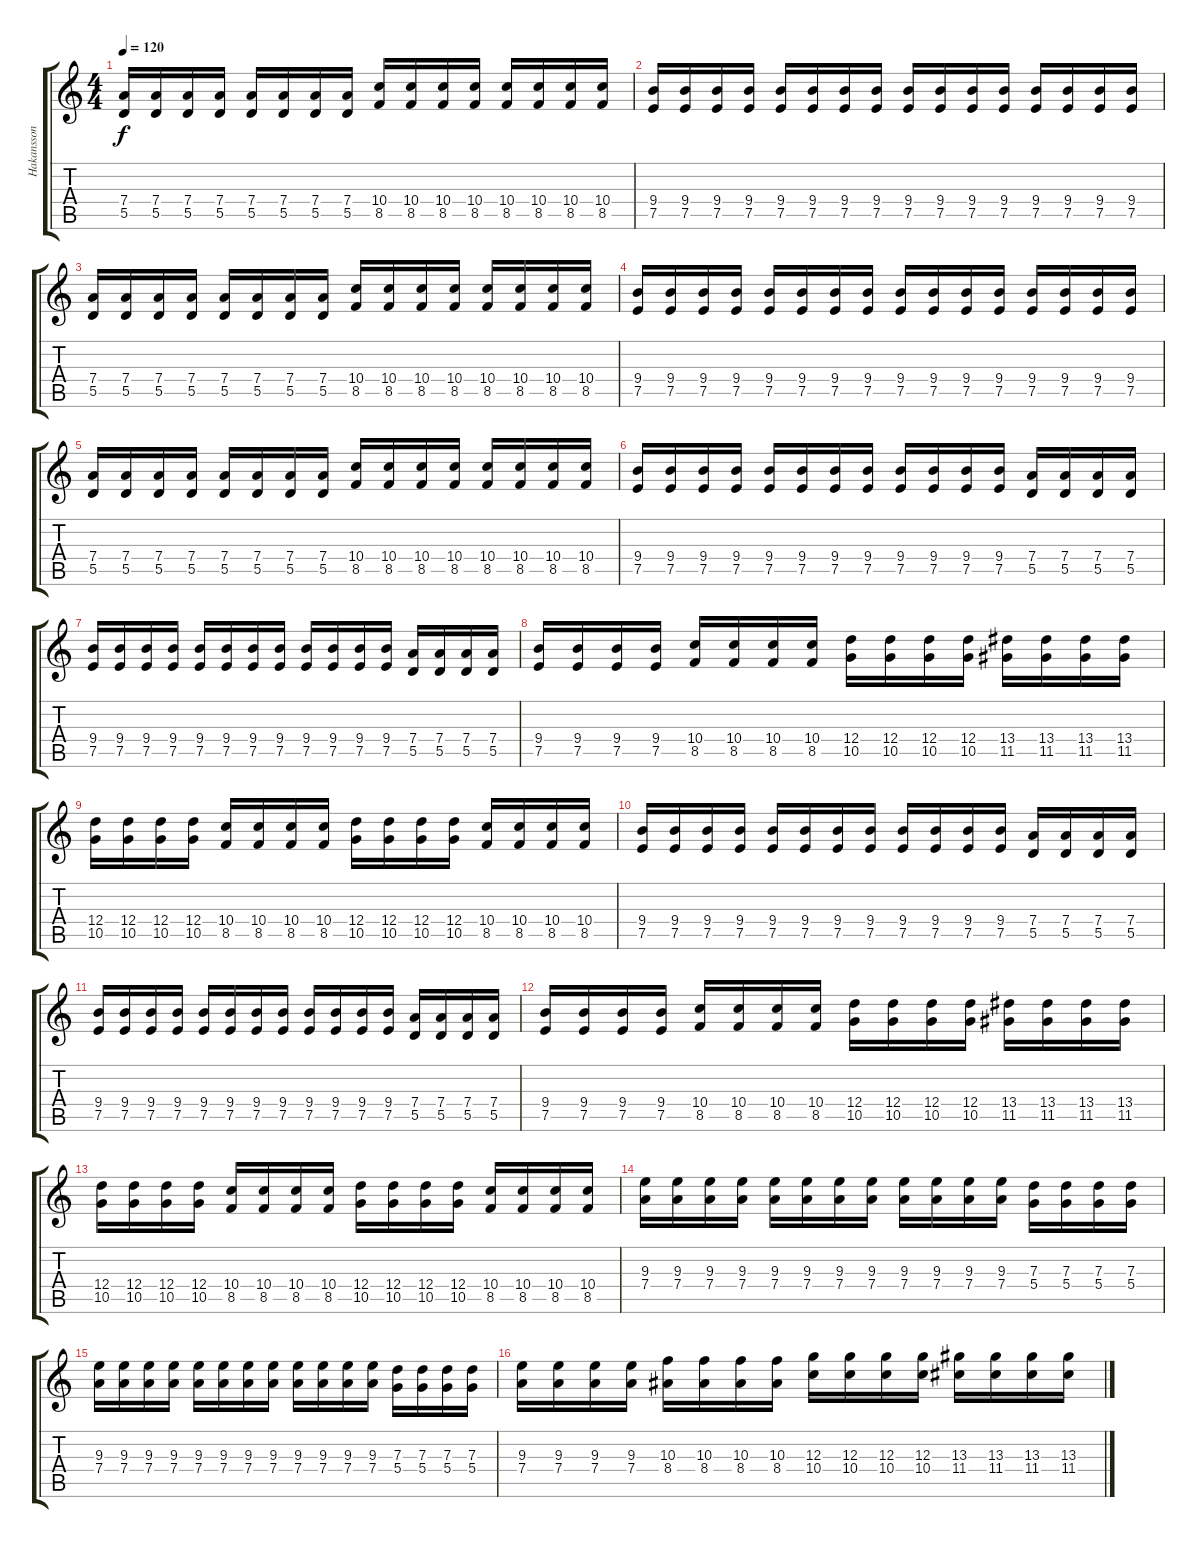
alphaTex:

\track ("Hakansson" "Hakansson") {instrument distortionguitar}
\staff {score tabs}
\tuning (E4 B3 G3 D3 A2 E2) {hide}
\ts (4 4)
\tempo 120
\clef g2
\ks c
(7.4 5.5).16{dy f} (7.4 5.5).16 (7.4 5.5).16 (7.4 5.5).16 (7.4 5.5).16 (7.4 5.5).16 (7.4 5.5).16 (7.4 5.5).16 (10.4 8.5).16 (10.4 8.5).16 (10.4 8.5).16 (10.4 8.5).16 (10.4 8.5).16 (10.4 8.5).16 (10.4 8.5).16 (10.4 8.5).16 |
(9.4 7.5).16 (9.4 7.5).16 (9.4 7.5).16 (9.4 7.5).16 (9.4 7.5).16 (9.4 7.5).16 (9.4 7.5).16 (9.4 7.5).16 (9.4 7.5).16 (9.4 7.5).16 (9.4 7.5).16 (9.4 7.5).16 (9.4 7.5).16 (9.4 7.5).16 (9.4 7.5).16 (9.4 7.5).16 |
(7.4 5.5).16 (7.4 5.5).16 (7.4 5.5).16 (7.4 5.5).16 (7.4 5.5).16 (7.4 5.5).16 (7.4 5.5).16 (7.4 5.5).16 (10.4 8.5).16 (10.4 8.5).16 (10.4 8.5).16 (10.4 8.5).16 (10.4 8.5).16 (10.4 8.5).16 (10.4 8.5).16 (10.4 8.5).16 |
(9.4 7.5).16 (9.4 7.5).16 (9.4 7.5).16 (9.4 7.5).16 (9.4 7.5).16 (9.4 7.5).16 (9.4 7.5).16 (9.4 7.5).16 (9.4 7.5).16 (9.4 7.5).16 (9.4 7.5).16 (9.4 7.5).16 (9.4 7.5).16 (9.4 7.5).16 (9.4 7.5).16 (9.4 7.5).16 |
(7.4 5.5).16 (7.4 5.5).16 (7.4 5.5).16 (7.4 5.5).16 (7.4 5.5).16 (7.4 5.5).16 (7.4 5.5).16 (7.4 5.5).16 (10.4 8.5).16 (10.4 8.5).16 (10.4 8.5).16 (10.4 8.5).16 (10.4 8.5).16 (10.4 8.5).16 (10.4 8.5).16 (10.4 8.5).16 |
(9.4 7.5).16 (9.4 7.5).16 (9.4 7.5).16 (9.4 7.5).16 (9.4 7.5).16 (9.4 7.5).16 (9.4 7.5).16 (9.4 7.5).16 (9.4 7.5).16 (9.4 7.5).16 (9.4 7.5).16 (9.4 7.5).16 (7.4 5.5).16 (7.4 5.5).16 (7.4 5.5).16 (7.4 5.5).16 |
(9.4 7.5).16 (9.4 7.5).16 (9.4 7.5).16 (9.4 7.5).16 (9.4 7.5).16 (9.4 7.5).16 (9.4 7.5).16 (9.4 7.5).16 (9.4 7.5).16 (9.4 7.5).16 (9.4 7.5).16 (9.4 7.5).16 (7.4 5.5).16 (7.4 5.5).16 (7.4 5.5).16 (7.4 5.5).16 |
(9.4 7.5).16 (9.4 7.5).16 (9.4 7.5).16 (9.4 7.5).16 (10.4 8.5).16 (10.4 8.5).16 (10.4 8.5).16 (10.4 8.5).16 (12.4 10.5).16 (12.4 10.5).16 (12.4 10.5).16 (12.4 10.5).16 (13.4 11.5).16 (13.4 11.5).16 (13.4 11.5).16 (13.4 11.5).16 |
(12.4 10.5).16 (12.4 10.5).16 (12.4 10.5).16 (12.4 10.5).16 (10.4 8.5).16 (10.4 8.5).16 (10.4 8.5).16 (10.4 8.5).16 (12.4 10.5).16 (12.4 10.5).16 (12.4 10.5).16 (12.4 10.5).16 (10.4 8.5).16 (10.4 8.5).16 (10.4 8.5).16 (10.4 8.5).16 |
(9.4 7.5).16 (9.4 7.5).16 (9.4 7.5).16 (9.4 7.5).16 (9.4 7.5).16 (9.4 7.5).16 (9.4 7.5).16 (9.4 7.5).16 (9.4 7.5).16 (9.4 7.5).16 (9.4 7.5).16 (9.4 7.5).16 (7.4 5.5).16 (7.4 5.5).16 (7.4 5.5).16 (7.4 5.5).16 |
(9.4 7.5).16 (9.4 7.5).16 (9.4 7.5).16 (9.4 7.5).16 (9.4 7.5).16 (9.4 7.5).16 (9.4 7.5).16 (9.4 7.5).16 (9.4 7.5).16 (9.4 7.5).16 (9.4 7.5).16 (9.4 7.5).16 (7.4 5.5).16 (7.4 5.5).16 (7.4 5.5).16 (7.4 5.5).16 |
(9.4 7.5).16 (9.4 7.5).16 (9.4 7.5).16 (9.4 7.5).16 (10.4 8.5).16 (10.4 8.5).16 (10.4 8.5).16 (10.4 8.5).16 (12.4 10.5).16 (12.4 10.5).16 (12.4 10.5).16 (12.4 10.5).16 (13.4 11.5).16 (13.4 11.5).16 (13.4 11.5).16 (13.4 11.5).16 |
(12.4 10.5).16 (12.4 10.5).16 (12.4 10.5).16 (12.4 10.5).16 (10.4 8.5).16 (10.4 8.5).16 (10.4 8.5).16 (10.4 8.5).16 (12.4 10.5).16 (12.4 10.5).16 (12.4 10.5).16 (12.4 10.5).16 (10.4 8.5).16 (10.4 8.5).16 (10.4 8.5).16 (10.4 8.5).16 |
(9.3 7.4).16 (9.3 7.4).16 (9.3 7.4).16 (9.3 7.4).16 (9.3 7.4).16 (9.3 7.4).16 (9.3 7.4).16 (9.3 7.4).16 (9.3 7.4).16 (9.3 7.4).16 (9.3 7.4).16 (9.3 7.4).16 (7.3 5.4).16 (7.3 5.4).16 (7.3 5.4).16 (7.3 5.4).16 |
(9.3 7.4).16 (9.3 7.4).16 (9.3 7.4).16 (9.3 7.4).16 (9.3 7.4).16 (9.3 7.4).16 (9.3 7.4).16 (9.3 7.4).16 (9.3 7.4).16 (9.3 7.4).16 (9.3 7.4).16 (9.3 7.4).16 (7.3 5.4).16 (7.3 5.4).16 (7.3 5.4).16 (7.3 5.4).16 |
(9.3 7.4).16 (9.3 7.4).16 (9.3 7.4).16 (9.3 7.4).16 (10.3 8.4).16 (10.3 8.4).16 (10.3 8.4).16 (10.3 8.4).16 (12.3 10.4).16 (12.3 10.4).16 (12.3 10.4).16 (12.3 10.4).16 (13.3 11.4).16 (13.3 11.4).16 (13.3 11.4).16 (13.3 11.4).16
